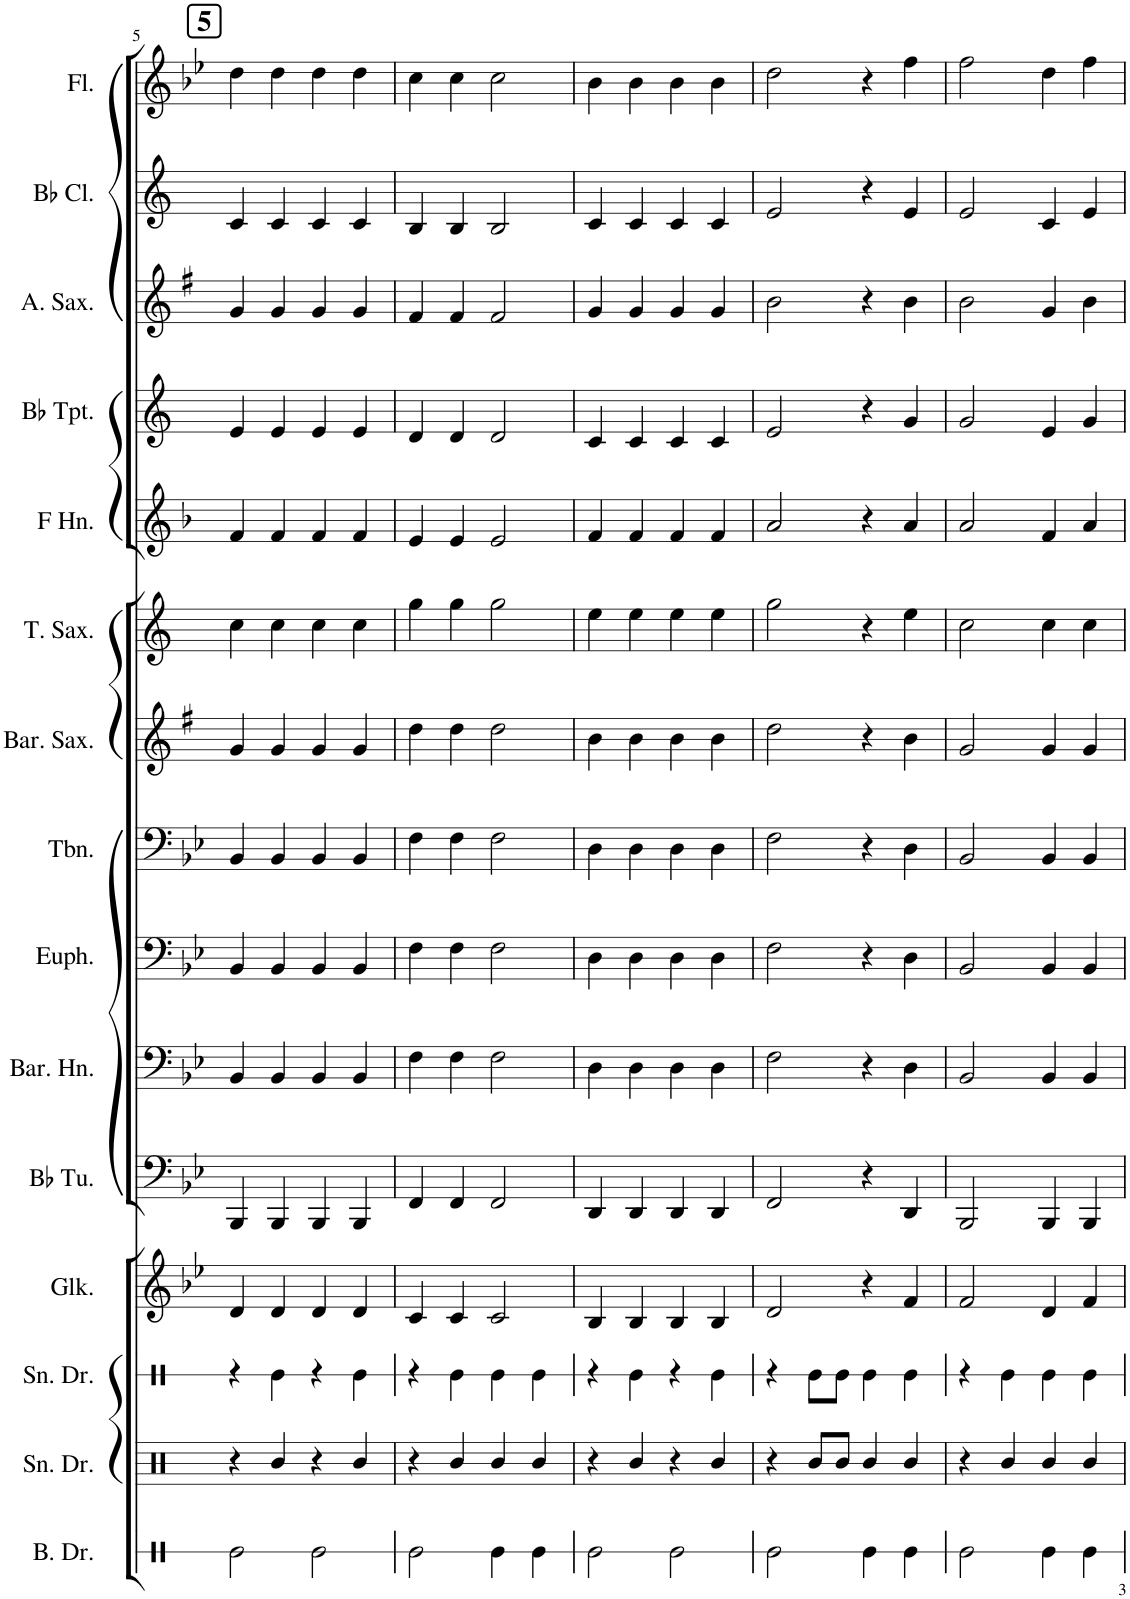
**kern	**kern	**kern	**kern	**kern	**kern	**kern	**kern	**kern	**kern	**kern	**kern	**kern	**kern	**kern
*part15	*part14	*part13	*part12	*part11	*part10	*part9	*part8	*part7	*part6	*part5	*part4	*part3	*part2	*part1
*staff15	*staff14	*staff13	*staff12	*staff11	*staff10	*staff9	*staff8	*staff7	*staff6	*staff5	*staff4	*staff3	*staff2	*staff1
*I"Bass Drum	*I"Snare Drum	*I"Snare Drum	*I"Glockenspiel	*I"Bb Tuba	*I"Baritone Horn	*I"Euphonium	*I"Trombone	*I"Baritone Saxophone	*I"Tenor Saxophone	*I"Horn in F	*I"Bb Trumpet	*I"Alto Saxophone	*I"Bb Clarinet	*I"Flute
*I'B. Dr.	*I'Sn. Dr.	*I'Sn. Dr.	*I'Glk.	*I'Bb Tu.	*I'Bar. Hn.	*I'Euph.	*I'Tbn.	*I'Bar. Sax.	*I'T. Sax.	*	*I'Bb Tpt.	*I'A. Sax.	*I'Bb Cl.	*I'Fl.
!!LO:PB:g=z
*clefX	*clefX	*clefX	*clefG2	*clefF4	*clefF4	*clefF4	*clefF4	*clefG2	*clefG2	*clefG2	*clefG2	*clefG2	*clefG2	*clefG2
*	*	*	*Trd-14c-24	*	*Trd4c7	*	*	*Trd12c21	*Trd8c14	*Trd4c7	*Trd1c2	*Trd5c9	*Trd1c2	*
*k[]	*k[]	*k[]	*k[b-e-]	*k[b-e-]	*k[b-e-]	*k[b-e-]	*k[b-e-]	*k[f#]	*k[]	*k[b-]	*k[]	*k[f#]	*k[]	*k[b-e-]
*M4/4	*M4/4	*M4/4	*M4/4	*M4/4	*M4/4	*M4/4	*M4/4	*M4/4	*M4/4	*M4/4	*M4/4	*M4/4	*M4/4	*M4/4
!!LO:REH:place=s1:a:B:cj:fs=14:t=5
=5	=5	=5	=5	=5	=5	=5	=5	=5	=5	=5	=5	=5	=5	=5
2Re\	4r	4r	4d/	4BBB-/	4BB-/	4BB-/	4BB-/	4g/	4cc\	4f/	4e/	4g/	4c/	4dd\
.	4R/	4Re\	4d/	4BBB-/	4BB-/	4BB-/	4BB-/	4g/	4cc\	4f/	4e/	4g/	4c/	4dd\
2Re\	4r	4r	4d/	4BBB-/	4BB-/	4BB-/	4BB-/	4g/	4cc\	4f/	4e/	4g/	4c/	4dd\
.	4R/	4Re\	4d/	4BBB-/	4BB-/	4BB-/	4BB-/	4g/	4cc\	4f/	4e/	4g/	4c/	4dd\
=6	=6	=6	=6	=6	=6	=6	=6	=6	=6	=6	=6	=6	=6	=6
2Re\	4r	4r	4c/	4FF/	4F\	4F\	4F\	4dd\	4gg\	4e/	4d/	4f#/	4B/	4cc\
.	4R/	4Re\	4c/	4FF/	4F\	4F\	4F\	4dd\	4gg\	4e/	4d/	4f#/	4B/	4cc\
4Re\	4R/	4Re\	2c/	2FF/	2F\	2F\	2F\	2dd\	2gg\	2e/	2d/	2f#/	2B/	2cc\
4Re\	4R/	4Re\	.	.	.	.	.	.	.	.	.	.	.	.
=7	=7	=7	=7	=7	=7	=7	=7	=7	=7	=7	=7	=7	=7	=7
2Re\	4r	4r	4B-/	4DD/	4D\	4D\	4D\	4b\	4ee\	4f/	4c/	4g/	4c/	4b-\
.	4R/	4Re\	4B-/	4DD/	4D\	4D\	4D\	4b\	4ee\	4f/	4c/	4g/	4c/	4b-\
2Re\	4r	4r	4B-/	4DD/	4D\	4D\	4D\	4b\	4ee\	4f/	4c/	4g/	4c/	4b-\
.	4R/	4Re\	4B-/	4DD/	4D\	4D\	4D\	4b\	4ee\	4f/	4c/	4g/	4c/	4b-\
=8	=8	=8	=8	=8	=8	=8	=8	=8	=8	=8	=8	=8	=8	=8
2Re\	4r	4r	2d/	2FF/	2F\	2F\	2F\	2dd\	2gg\	2a/	2e/	2b\	2e/	2dd\
.	8R/L	8Re\L	.	.	.	.	.	.	.	.	.	.	.	.
.	8R/J	8Re\J	.	.	.	.	.	.	.	.	.	.	.	.
4Re\	4R/	4Re\	4r	4r	4r	4r	4r	4r	4r	4r	4r	4r	4r	4r
4Re\	4R/	4Re\	4f/	4DD/	4D\	4D\	4D\	4b\	4ee\	4a/	4g/	4b\	4e/	4ff\
=9	=9	=9	=9	=9	=9	=9	=9	=9	=9	=9	=9	=9	=9	=9
2Re\	4r	4r	2f/	2BBB-/	2BB-/	2BB-/	2BB-/	2g/	2cc\	2a/	2g/	2b\	2e/	2ff\
.	4R/	4Re\	.	.	.	.	.	.	.	.	.	.	.	.
4Re\	4R/	4Re\	4d/	4BBB-/	4BB-/	4BB-/	4BB-/	4g/	4cc\	4f/	4e/	4g/	4c/	4dd\
4Re\	4R/	4Re\	4f/	4BBB-/	4BB-/	4BB-/	4BB-/	4g/	4cc\	4a/	4g/	4b\	4e/	4ff\
=	=	=	=	=	=	=	=	=	=	=	=	=	=	=
*-	*-	*-	*-	*-	*-	*-	*-	*-	*-	*-	*-	*-	*-	*-
